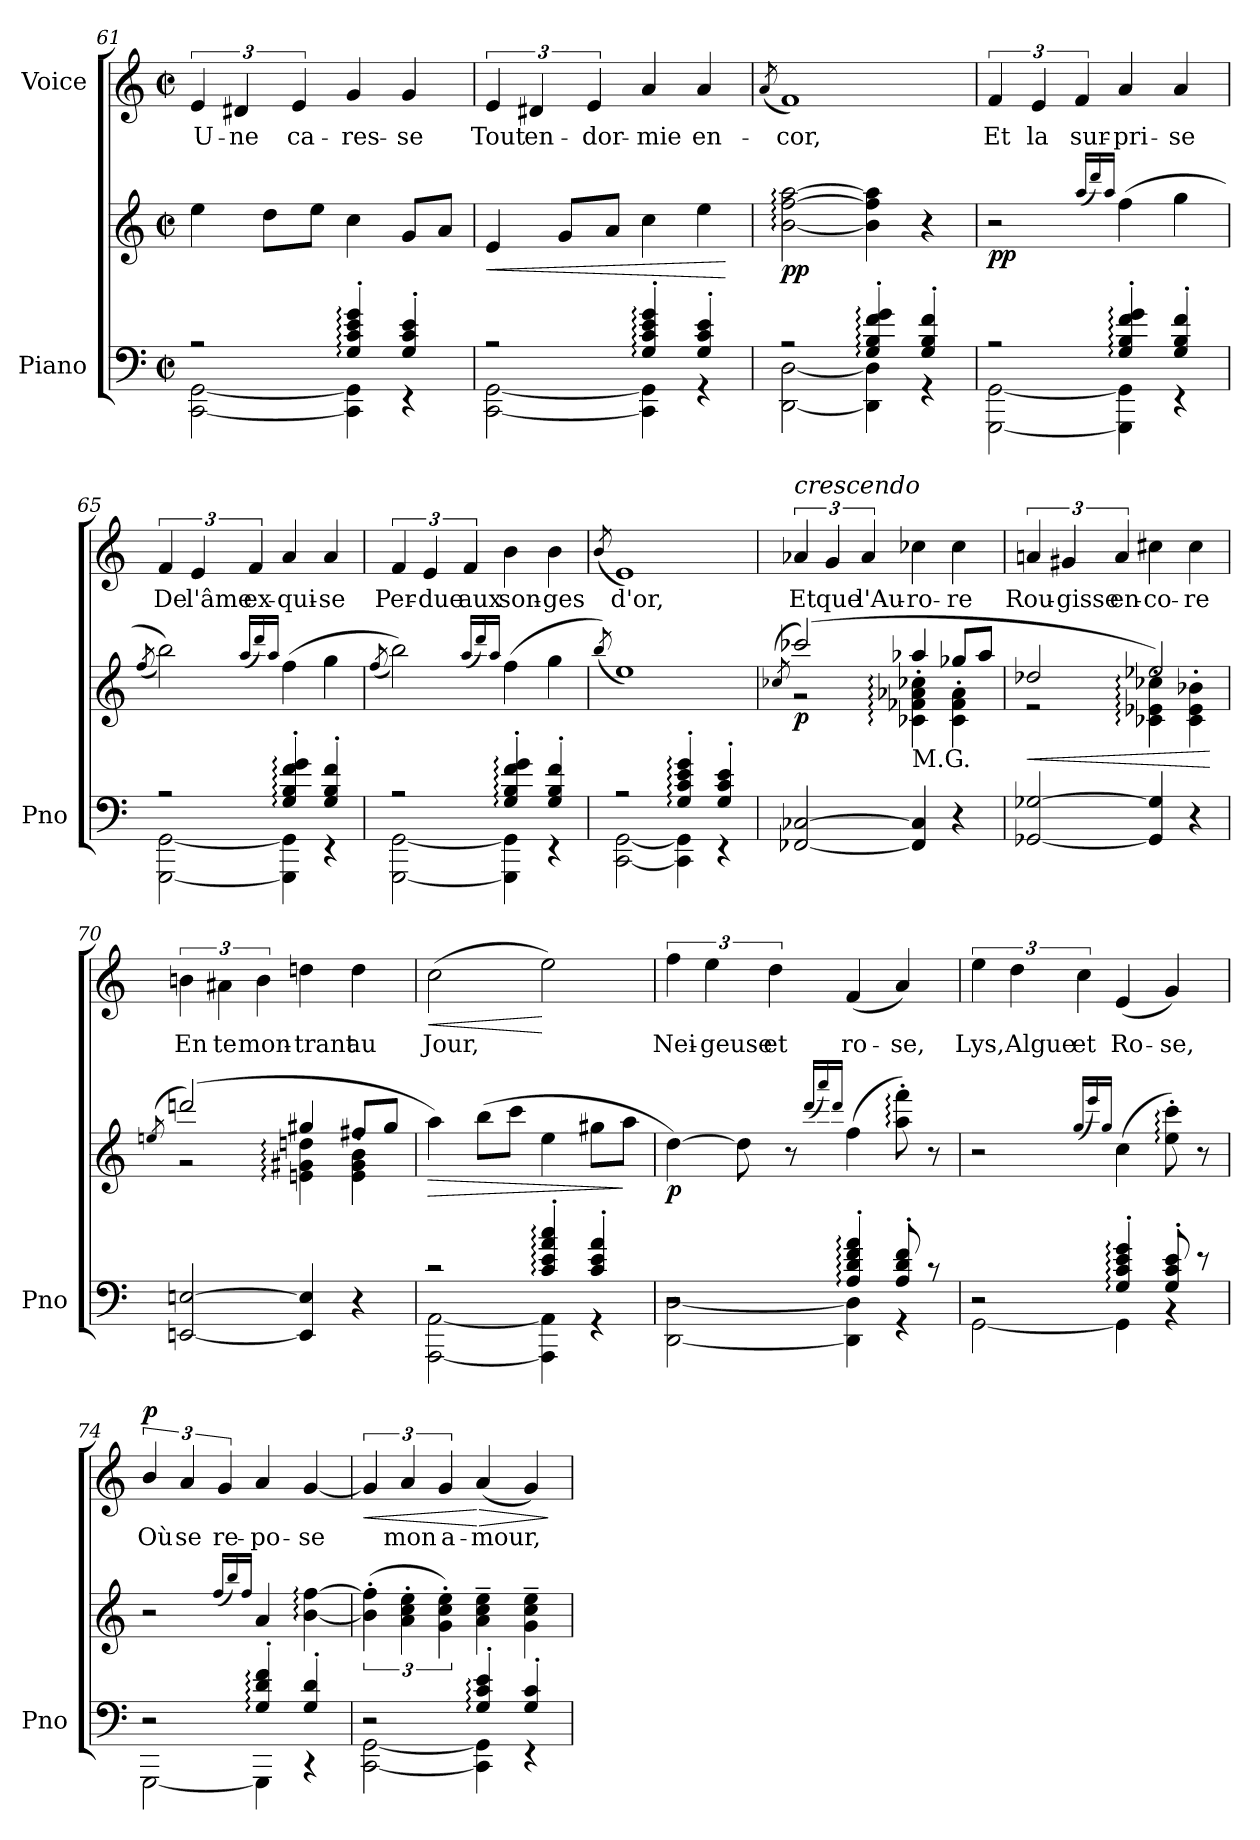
**kern	**kern	**dynam	**kern	**text	**dynam
*part2	*part2	*part2	*part1	*part1	*part1
*staff3	*staff2	*staff2/3	*staff1	*staff1	*staff1
*I"Piano	*	*	*I"Voice	*	*
*I'Pno	*	*	*	*	*
*clefF4	*clefG2	*	*clefG2	*	*
*k[]	*k[]	*	*k[]	*	*
*M2/2	*M2/2	*	*M2/2	*	*
*met(c|)	*met(c|)	*	*met(c|)	*	*
=61	=61	=61	=61	=61	=61
*^	*	*	*	*	*
!	!	!	!	!	!LO:LY:b	!
2r	[2CC\ [2GG\	4ee\	.	6e/	U-	.
!	!	!	!	!	!LO:LY:b	!
.	.	.	.	6d#X/	-ne	.
.	.	8dd\L	.	.	.	.
!	!	!	!	!	!LO:LY:b	!
.	.	.	.	6e/	ca-	.
.	.	8ee\J	.	.	.	.
!	!	!	!	!	!LO:LY:b	!
4G/:' 4c/:' 4e/:' 4g/:'	4CC\] 4GG\]	4cc\	.	4g/	-res-	.
!	!	!	!	!	!LO:LY:b	!
4G/' 4c/' 4e/'	4r	8g/L	.	4g/	-se	.
.	.	8a/J	.	.	.	.
=62	=62	=62	=62	=62	=62	=62
!	!	!	!LO:HP:b	!	!LO:LY:b	!
2r	[2CC\ [2GG\	4e/	<	6e/	Tout	.
!	!	!	!	!	!LO:LY:b	!
.	.	.	.	6d#X/	en-	.
.	.	8g/L	.	.	.	.
!	!	!	!	!	!LO:LY:b	!
.	.	.	.	6e/	-dor-	.
.	.	8a/J	.	.	.	.
!	!	!	!	!	!LO:LY:b	!
4G/:' 4c/:' 4e/:' 4g/:'	4CC\] 4GG\]	4cc\	.	4a/	-mie	.
!	!	!	!	!	!LO:LY:b	!
4G/' 4c/' 4e/'	4r	4ee\	.	4a/	en-	.
*v	*v	*	*	*	*	*
.	.	[	.	.	.
=63	=63	=63	=63	=63	=63
.	.	.	(<8qa/	.	.
*^	*	*	*	*	*
!	!	!	!LO:DY:b	!	!LO:LY:b	!
2r	[2DD\ [2D\	[2b\: [2ff\: [2aa\:	pp	1f)	cor,	.
4G/:' 4B/:' 4f/:' 4g/:'	4DD\] 4D\]	4b\] 4ff\] 4aa\]	.	.	.	.
4G/' 4B/' 4f/'	4r	4r	.	.	.	.
!!LO:LB:g=z
=64	=64	=64	=64	=64	=64	=64
!	!	!	!LO:DY:b	!	!LO:LY:b	!
2r	[2GGG\ [2GG\	2r	pp	6f/	Et	.
!	!	!	!	!	!LO:LY:b	!
.	.	.	.	6e/	la	.
!	!	!	!	!	!LO:LY:b	!
.	.	.	.	6f/	sur-	.
.	.	(<16qaa/LL	.	.	.	.
.	.	16qddd/)	.	.	.	.
.	.	16qaa/JJ	.	.	.	.
!	!	!	!	!	!LO:LY:b	!
4G/:' 4B/:' 4f/:' 4g/:'	4GGG\] 4GG\]	(>4ff\	.	4a/	-pri-	.
!	!	!	!	!	!LO:LY:b	!
4G/' 4B/' 4f/'	4r	4gg\	.	4a/	-se	.
=65	=65	=65	=65	=65	=65	=65
.	.	(<8qff/	.	.	.	.
!	!	!	!	!	!LO:LY:b	!
2r	[2GGG\ [2GG\	2bb\))	.	6f/	De	.
!	!	!	!	!	!LO:LY:b	!
.	.	.	.	6e/	l'âme	.
!	!	!	!	!	!LO:LY:b	!
.	.	.	.	6f/	ex-	.
.	.	(<16qaa/LL	.	.	.	.
.	.	16qddd/)	.	.	.	.
.	.	16qaa/JJ	.	.	.	.
!	!	!	!	!	!LO:LY:b	!
4G/:' 4B/:' 4f/:' 4g/:'	4GGG\] 4GG\]	(>4ff\	.	4a/	-qui-	.
!	!	!	!	!	!LO:LY:b	!
4G/' 4B/' 4f/'	4r	4gg\	.	4a/	-se	.
=66	=66	=66	=66	=66	=66	=66
.	.	(<8qff/	.	.	.	.
!	!	!	!	!	!LO:LY:b	!
2r	[2GGG\ [2GG\	2bb\))	.	6f/	Per-	.
!	!	!	!	!	!LO:LY:b	!
.	.	.	.	6e/	-due	.
!	!	!	!	!	!LO:LY:b	!
.	.	.	.	6f/	aux	.
.	.	(<16qaa/LL	.	.	.	.
.	.	16qddd/)	.	.	.	.
.	.	16qaa/JJ	.	.	.	.
!	!	!	!	!	!LO:LY:b	!
4G/:' 4B/:' 4f/:' 4g/:'	4GGG\] 4GG\]	(>4ff\	.	4b\	son-	.
!	!	!	!	!	!LO:LY:b	!
4G/' 4B/' 4f/'	4r	4gg\	.	4b\	-ges	.
=67	=67	=67	=67	=67	=67	=67
.	.	(<8qbb/)	.	(<8qb/	.	.
!	!	!	!	!	!LO:LY:b	!
2r	[2CC\ [2GG\	1ee)	.	1e)	d'or,	.
4G/:' 4c/:' 4e/:' 4g/:'	4CC\] 4GG\]	.	.	.	.	.
4G/' 4c/' 4e/'	4r	.	.	.	.	.
*v	*v	*	*	*	*	*
!!LO:PB:g=z
=68	=68	=68	=68	=68	=68
.	(<8qcc-X/	.	.	.	.
*	*^	*	*	*	*
*	*	*^	*	*	*	*
!	!	!	!	!	!LO:TX:a:i:t=crescendo	!	!
!	!	!	!	!LO:DY:b	!	!LO:LY:b	!
[2FF-X/ [2C-X/	(>2ccc-X/)	2r	2ryy	p	6a-X/	Et	.
!	!	!	!	!	!	!LO:LY:b	!
.	.	.	.	.	6g/	que	.
!	!	!	!	!	!	!LO:LY:b	!
.	.	.	.	.	6a-/	l'Au-	.
!	!LO:TX:b:t=M.G.	!	!	!	!	!	!
!	!	!	!	!	!	!LO:LY:b	!
4FF-/] 4C-/]	4aa-X/	4rDyy	4c-X\:' 4f-X\:' 4a-X\:' 4cc-X\:'	.	4cc-X\	-ro-	.
!	!	!	!	!	!	!LO:LY:b	!
4r	8gg-X/L	4rDyy	4c-\' 4f-\' 4a-\'	.	4cc-\	-re	.
.	8aa-/J	.	.	.	.	.	.
=69	=69	=69	=69	=69	=69	=69	=69
!	!	!	!	!LO:HP:b	!	!LO:LY:b	!
[2GG-X/ [2G-X/	2dd-X/	2r	2ryy	<	6an/	Rou-	.
!	!	!	!	!	!	!LO:LY:b	!
.	.	.	.	.	6g#X/	-gisse	.
!	!	!	!	!	!	!LO:LY:b	!
.	.	.	.	.	6a/	en-	.
!	!	!	!	!	!	!LO:LY:b	!
4GG-/] 4G-/]	2ee-X/)	4rDyy	4c-X\:' 4e-X\:' 4cc-X\:'	.	4cc#X\	-co-	.
!	!	!	!	!	!	!LO:LY:b	!
4r	.	4rDyy	4c-\' 4e-\' 4b-X\'	.	4cc#\	-re	.
*	*v	*v	*v	*	*	*	*
.	.	[	.	.	.
=70	=70	=70	=70	=70	=70
.	(<8qeen/	.	.	.	.
*	*^	*	*	*	*
*	*	*^	*	*	*	*
!	!	!	!	!LO:DY:b	!	!LO:LY:b	!
!	!	!	!	!LO:DY:n=1:b	!	!	!
[2EEn/ [2En/	(>2dddn/)	2r	2ryy	other-dynamics f	6bn\	En	.
!	!	!	!	!	!	!LO:LY:b	!
.	.	.	.	.	6a#X\	te	.
!	!	!	!	!	!	!LO:LY:b	!
.	.	.	.	.	6b\	mon-	.
!	!	!	!	!	!	!LO:LY:b	!
4EE/] 4E/]	4gg#X/	4rDyy	4en\:' 4g#X\:' 4ddn\:'	.	4ddn\	-trant	.
!	!	!	!	!	!	!LO:LY:b	!
4r	8ff#X/L	4rDyy	4e\' 4g#\' 4b\'	.	4dd\	au	.
.	8gg#/J	.	.	.	.	.	.
*	*v	*v	*v	*	*	*	*
=71	=71	=71	=71	=71	=71
*^	*	*	*	*	*
!	!	!	!LO:HP:b	!	!LO:LY:b	!LO:HP:b
2r	[2AAA\ [2AA\	4aa\)	>	(>2cc\	Jour,	<
.	.	(>8bb\L	.	.	.	.
.	.	8ccc\J	.	.	.	.
4c/:' 4e/:' 4a/:' 4cc/:'	4AAA\] 4AA\]	4ee\	.	2ee\)	.	[
4c/' 4e/' 4a/'	4r	8gg#X\L	.	.	.	.
.	.	8aa\J	]	.	.	.
!!LO:LB:g=z
=72	=72	=72	=72	=72	=72	=72
*	*^	*	*	*	*	*
!	!	!	!	!LO:DY:b	!	!LO:LY:b	!
2r	[2DD\ [2D\	2r	[4dd\)	p	6ff\	Nei-	.
!	!	!	!	!	!	!LO:LY:b	!
.	.	.	.	.	6ee\	-geuse	.
.	.	.	8dd\]	.	.	.	.
!	!	!	!	!	!	!LO:LY:b	!
.	.	.	.	.	6dd\	et	.
.	.	.	8r	.	.	.	.
.	.	.	(<16qddd/LL	.	.	.	.
.	.	.	16qaaa/)	.	.	.	.
.	.	.	16qddd/JJ	.	.	.	.
!	!	!	!	!	!	!LO:LY:b	!
4A/:' 4d/:' 4f/:' 4a/:'	4DD\] 4D\]	2ryy	(>4ff\	.	(<4f/	ro-	.
!	!	!	!	!	!	!LO:LY:b	!
8A/' 8d/' 8f/'	4r	.	8aa\:' 8fff\:')	.	4a/)	-se,	.
8r	.	.	8r	.	.	.	.
=73	=73	=73	=73	=73	=73	=73	=73
!	!	!	!	!	!	!LO:LY:b	!
2r	[2GG\	2r	2r	.	6ee\	Lys,	.
!	!	!	!	!	!	!LO:LY:b	!
.	.	.	.	.	6dd\	Algue	.
!	!	!	!	!	!	!LO:LY:b	!
.	.	.	.	.	6cc\	et	.
.	.	.	(<16qgg/LL	.	.	.	.
.	.	.	16qeee/)	.	.	.	.
.	.	.	16qgg/JJ	.	.	.	.
!	!	!	!	!	!	!LO:LY:b	!
4G/:' 4c/:' 4e/:' 4g/:'	4GG\]	2ryy	(>4cc\	.	(<4e/	Ro-	.
!	!	!	!	!	!	!LO:LY:b	!
8G/' 8c/' 8e/'	4rBB	.	8ee\:' 8ccc\:')	.	4g/)	-se,	.
8re	.	.	8r	.	.	.	.
=74	=74	=74	=74	=74	=74	=74	=74
!	!	!	!	!	!	!LO:LY:b	!LO:DY:a
2r	[2GGG\	2r	2r	.	6b/	Où	p
!	!	!	!	!	!	!LO:LY:b	!
.	.	.	.	.	6a/	se	.
!	!	!	!	!	!	!LO:LY:b	!
.	.	.	.	.	6g/	re-	.
.	.	.	(<16qff/LL	.	.	.	.
.	.	.	16qbb/)	.	.	.	.
.	.	.	16qff/JJ	.	.	.	.
!	!	!	!	!	!	!LO:LY:b	!
4G/:' 4d/:' 4f/:'	4GGG\]	2ryy	4a/	.	4a/	-po-	.
!	!	!	!	!	!	!LO:LY:b	!
4G/' 4d/'	4r	.	[4b\: [4ff\:	.	[4g/	-se	.
=75	=75	=75	=75	=75	=75	=75	=75
!	!	!	!	!	!	!	!LO:HP:b
2r	[2CC\ [2GG\	2r	(>6b\]' 6ff\]'	.	6g/]	.	<
!	!	!	!	!	!	!LO:LY:b	!
.	.	.	6a\' 6cc\' 6ee\'	.	6a/	mon	.
!	!	!	!	!	!	!LO:LY:b	!
.	.	.	6g\' 6cc\' 6ee\')	.	6g/	a-	.
!	!	!	!	!	!	!LO:LY:b	!LO:HP:n=1:b
4G/:' 4c/:' 4e/:'	4CC\] 4GG\]	2ryy	4a\~ 4cc\~ 4ee\~	.	(<4a/	-mour,	[ >
4G/' 4c/'	4r	.	4g\~ 4cc\~ 4ee\~	.	4g/)	.	.
*v	*v	*v	*	*	*	*	*
.	.	.	.	.	]
=	=	=	=	=	=
*-	*-	*-	*-	*-	*-
